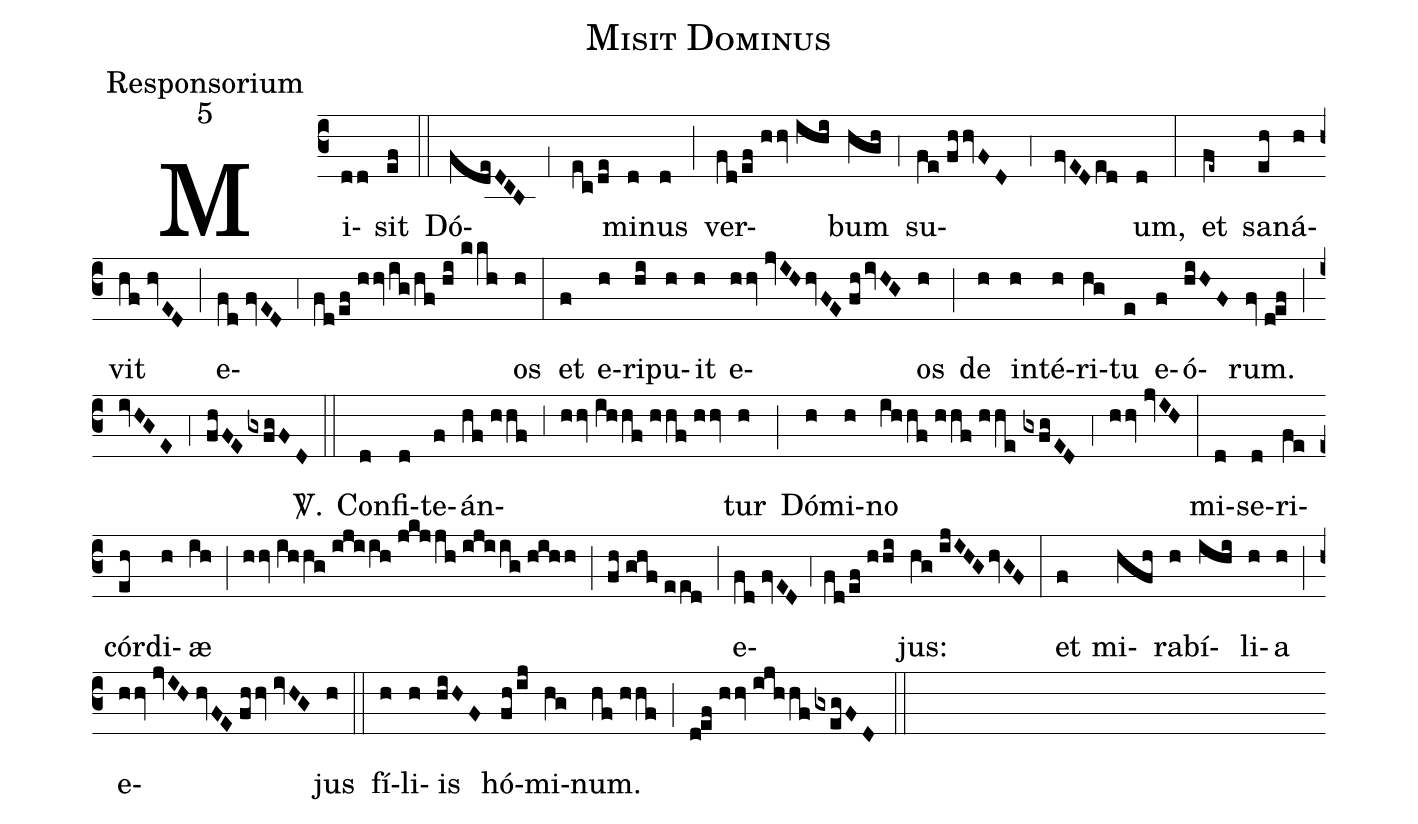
name:Misit Dominus;
office-part:Responsorium;
mode:5;
%%
(c3) Mi(dd)sit(ef) (::) Dó(fdeDCB;1ec/de)mi(d)nus(d) (;) ver(fd/ef//hhv//ihi)bum(hgh) (;4) su(fe//fhhvFD;4fvED/ed)um,(d) (:) et(fe~) sa(eh)ná(h)vit(hf//hvED) (;) e(fd//fvED;4fd/ef//hhv/ig/hf//hi//kkh)os(h) (:) et(f) e(h)ri(hi)pu(h)it(h) e(hhv//jvIH/hvFE//fh/ivHG)os(h) (;) de(h) in(h)té(h)ri(hg)tu(e) e(f)ó(hiHF)rum.(fv//d!ef) (;) (ivHGE) (;4) (fhFE/gxfgFD) <sp>V/</sp>.(::) Con(d)fi(d)te(f)án(hf//hhf;3hhv//ihhf//hhf//hhv)tur(h) (;) Dó(h)mi(h)no(ihhf//hhf//hhe//gxfgED) (;4) (hhv//jvIH) (:) mi(d)se(d)ri(fe)cór(eh)di(h)æ(ih) (;) (hhv//ihhg//ijiih//jkjjh//ijiig//hihh) (;) (fh//ghf//eed) (;) e(fd//fvED;4fd/ef//hhi)jus:(hg//ijIHG/hvGF) (:) et(f) mi(hfh)ra(h)bí(ihi)li(h)a(h) (;) e(hhv//jvIH//hvFE//fhhv//ivHG)jus(h) (::) fí(h)li(h)is(hiHF) hó(fh/ij)mi(hg)num.(hf//hhf) (;) (d!ef//hhv//ijhhf/gxegFD) (::)
